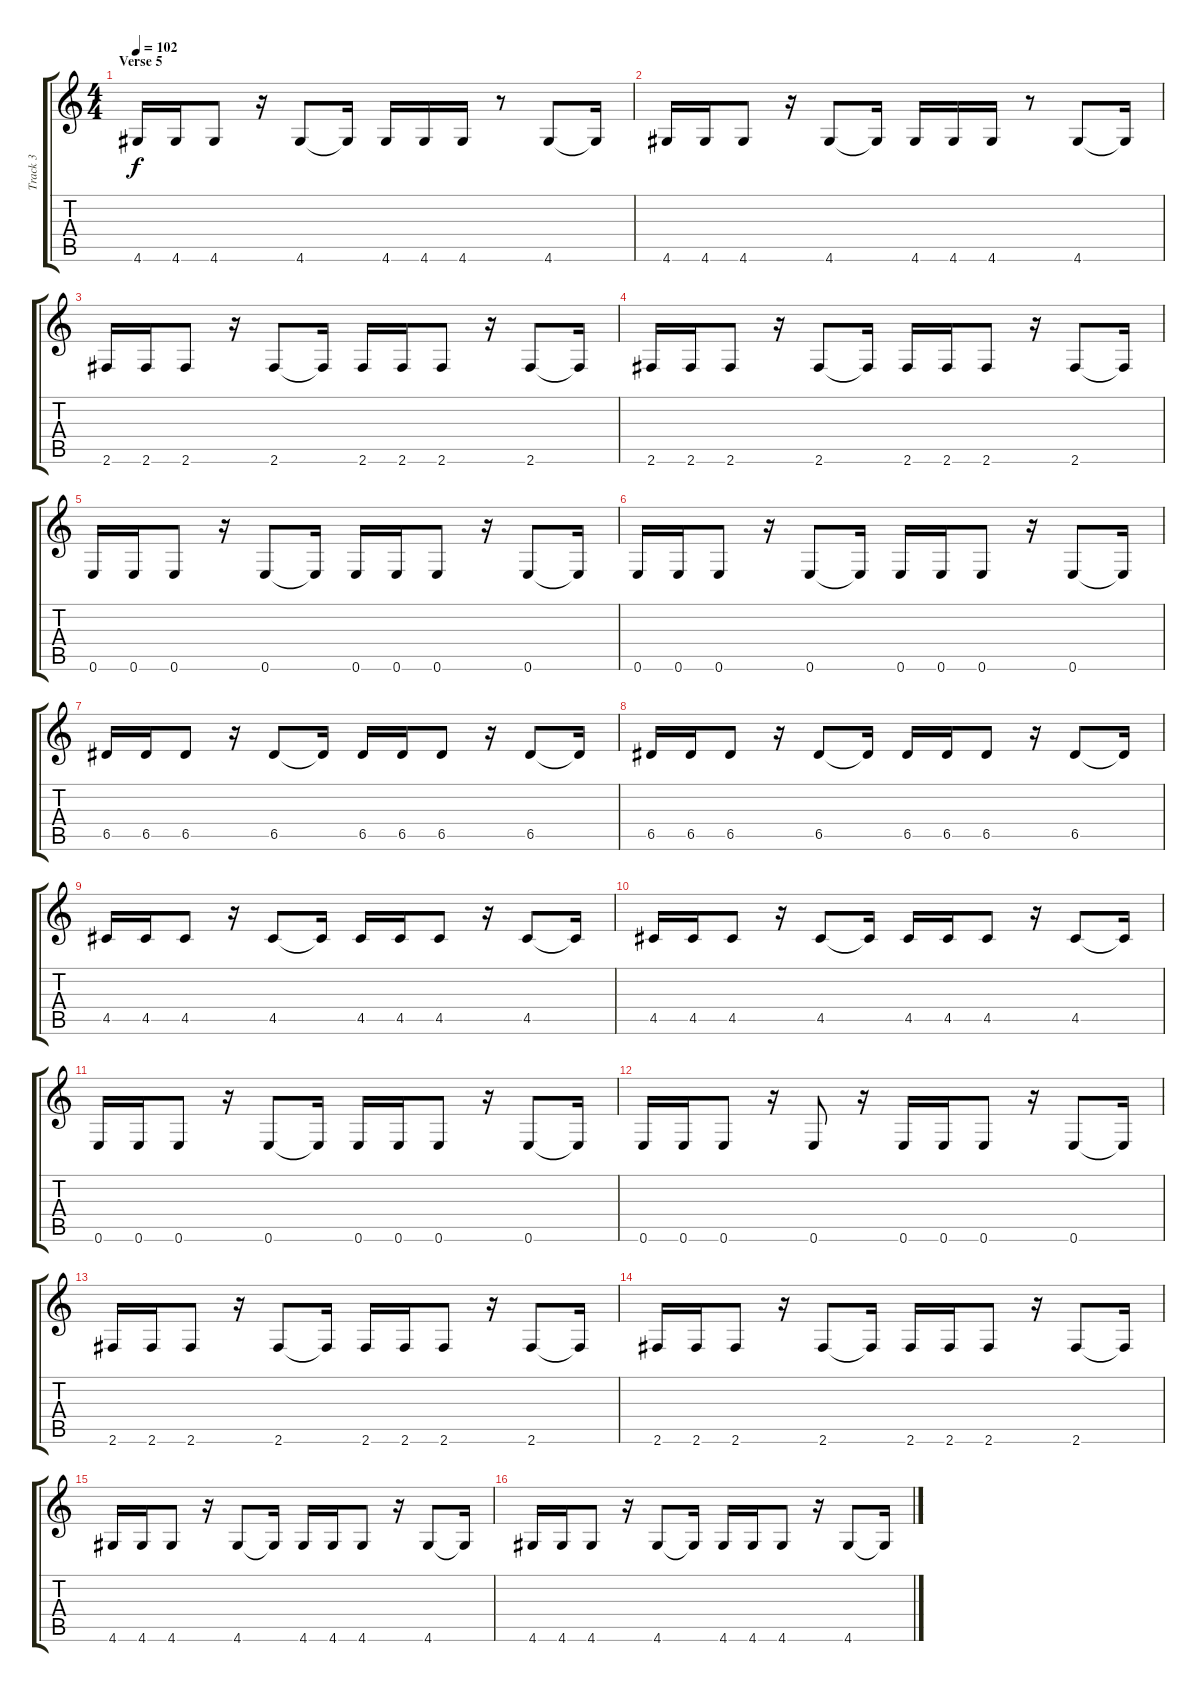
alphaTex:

\track ("Track 3" "Track 3") {instrument electricbassfinger}
\staff {score tabs}
\tuning (E4 B3 G3 D3 A2 E2) {hide}
\ts (4 4)
\section ("" "Verse 5")
\tempo 102
\clef g2
\ks c
4.6.16{dy f} 4.6.16 4.6.8 r.16 4.6.8 4.6{t}.16 4.6.16 4.6.16 4.6.16 r.8 4.6.8 4.6{t}.16 |
4.6.16 4.6.16 4.6.8 r.16 4.6.8 4.6{t}.16 4.6.16 4.6.16 4.6.16 r.8 4.6.8 4.6{t}.16 |
2.6.16 2.6.16 2.6.8 r.16 2.6.8 2.6{t}.16 2.6.16 2.6.16 2.6.8 r.16 2.6.8 2.6{t}.16 |
2.6.16 2.6.16 2.6.8 r.16 2.6.8 2.6{t}.16 2.6.16 2.6.16 2.6.8 r.16 2.6.8 2.6{t}.16 |
0.6.16 0.6.16 0.6.8 r.16 0.6.8 0.6{t}.16 0.6.16 0.6.16 0.6.8 r.16 0.6.8 0.6{t}.16 |
0.6.16 0.6.16 0.6.8 r.16 0.6.8 0.6{t}.16 0.6.16 0.6.16 0.6.8 r.16 0.6.8 0.6{t}.16 |
6.5.16 6.5.16 6.5.8 r.16 6.5.8 6.5{t}.16 6.5.16 6.5.16 6.5.8 r.16 6.5.8 6.5{t}.16 |
6.5.16 6.5.16 6.5.8 r.16 6.5.8 6.5{t}.16 6.5.16 6.5.16 6.5.8 r.16 6.5.8 6.5{t}.16 |
4.5.16 4.5.16 4.5.8 r.16 4.5.8 4.5{t}.16 4.5.16 4.5.16 4.5.8 r.16 4.5.8 4.5{t}.16 |
4.5.16 4.5.16 4.5.8 r.16 4.5.8 4.5{t}.16 4.5.16 4.5.16 4.5.8 r.16 4.5.8 4.5{t}.16 |
0.6.16 0.6.16 0.6.8 r.16 0.6.8 0.6{t}.16 0.6.16 0.6.16 0.6.8 r.16 0.6.8 0.6{t}.16 |
0.6.16 0.6.16 0.6.8 r.16 0.6.8 r.16 0.6.16 0.6.16 0.6.8 r.16 0.6.8 0.6{t}.16 |
2.6.16 2.6.16 2.6.8 r.16 2.6.8 2.6{t}.16 2.6.16 2.6.16 2.6.8 r.16 2.6.8 2.6{t}.16 |
2.6.16 2.6.16 2.6.8 r.16 2.6.8 2.6{t}.16 2.6.16 2.6.16 2.6.8 r.16 2.6.8 2.6{t}.16 |
4.6.16 4.6.16 4.6.8 r.16 4.6.8 4.6{t}.16 4.6.16 4.6.16 4.6.8 r.16 4.6.8 4.6{t}.16 |
4.6.16 4.6.16 4.6.8 r.16 4.6.8 4.6{t}.16 4.6.16 4.6.16 4.6.8 r.16 4.6.8 4.6{t}.16
